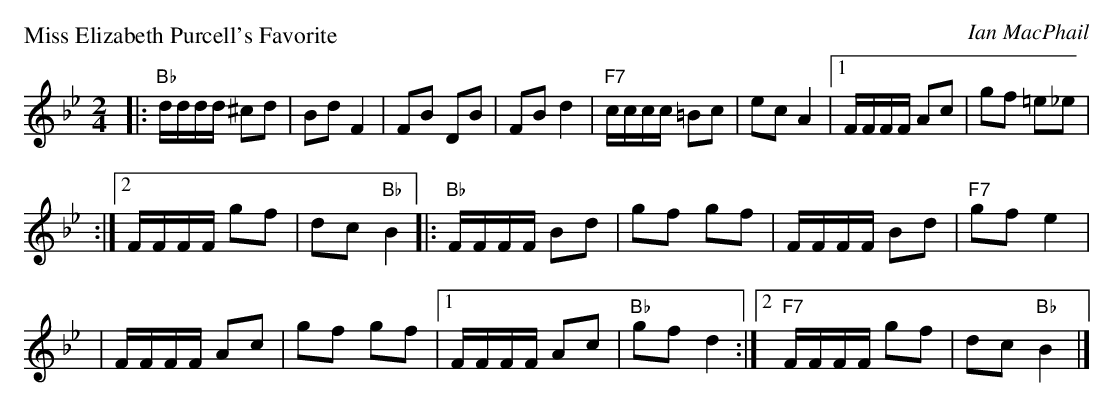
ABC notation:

X:1
P: Miss Elizabeth Purcell's Favorite
C: Ian MacPhail
M: 2/4
L: 1/16
K: Bb
|:"Bb"dddd ^c2d2 | B2d2 F4 |  F2B2 D2B2 | F2B2 d4 \
| "F7"cccc =B2c2 | e2c2 A4 |1 FFFF A2c2 | g2f2 =e2_e2 |
                          :|2 FFFF g2f2 | d2c2 "Bb"B4 \
|:"Bb"FFFF B2d2 | g2f2 g2f2 | FFFF B2d2 | "F7"g2f2 e4 |
|     FFFF A2c2 | g2f2 g2f2 |1 FFFF A2c2 | "Bb"g2f2 d4 \
                           :|2 "F7"FFFF g2f2 | d2c2 "Bb"B4 |]
